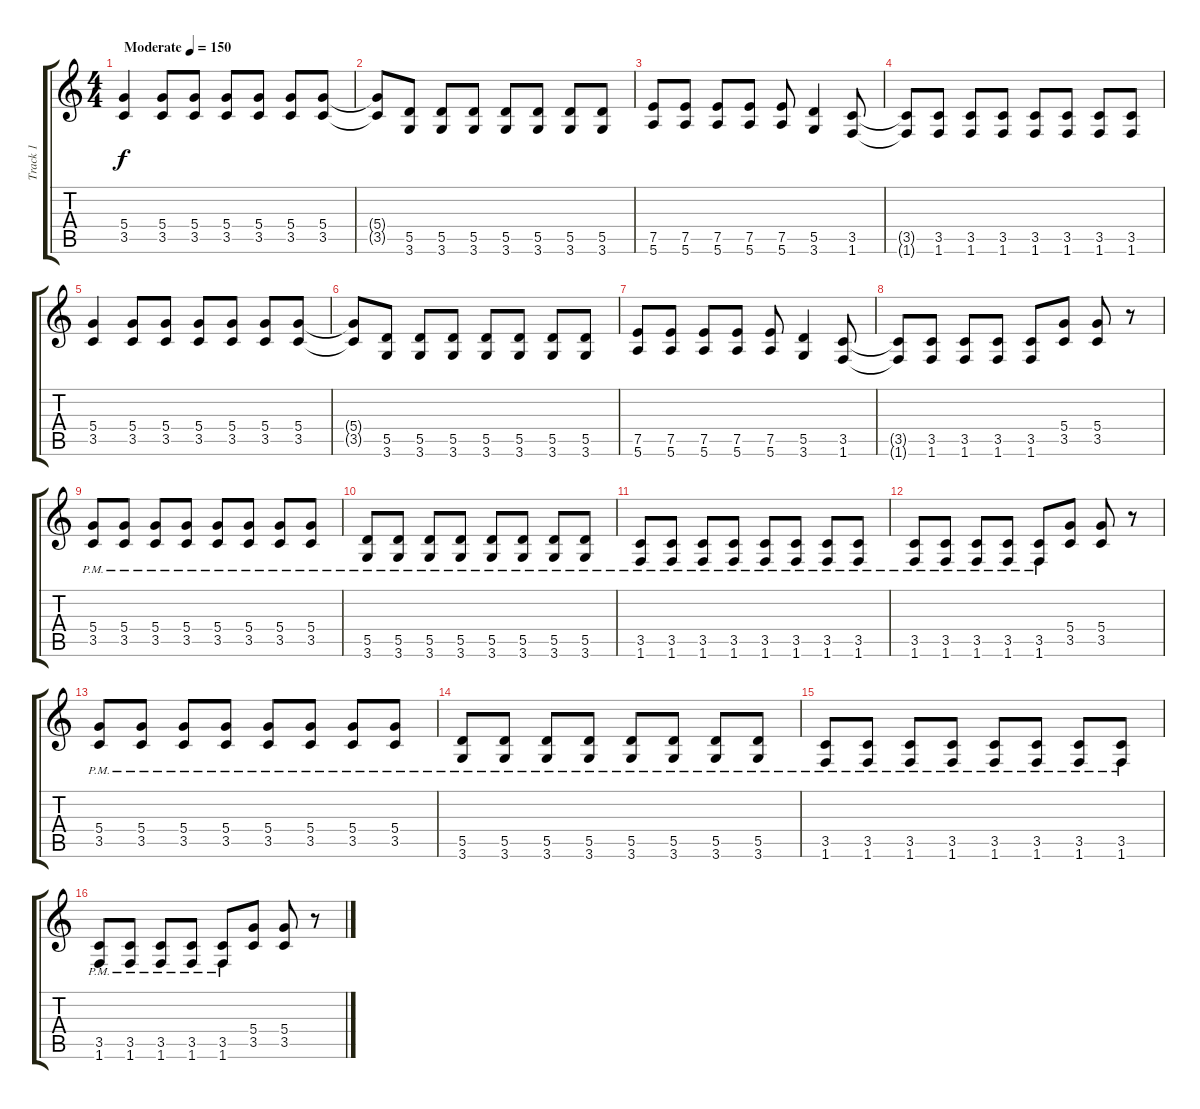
\track ("Track 1" "Track 1") {instrument overdrivenguitar}
\staff {score tabs}
\tuning (E4 B3 G3 D3 A2 E2) {hide}
\ts (4 4)
\tempo (150 "Moderate")
\clef g2
\ks c
(5.4 3.5).4{dy f instrument overdrivenguitar} (5.4 3.5).8 (5.4 3.5).8 (5.4 3.5).8 (5.4 3.5).8 (5.4 3.5).8 (5.4 3.5).8 |
(5.4{t} 3.5{t}).8 (5.5 3.6).8 (5.5 3.6).8 (5.5 3.6).8 (5.5 3.6).8 (5.5 3.6).8 (5.5 3.6).8 (5.5 3.6).8 |
(7.5 5.6).8 (7.5 5.6).8 (7.5 5.6).8 (7.5 5.6).8 (7.5 5.6).8 (5.5 3.6).4 (3.5 1.6).8 |
(3.5{t} 1.6{t}).8 (3.5 1.6).8 (3.5 1.6).8 (3.5 1.6).8 (3.5 1.6).8 (3.5 1.6).8 (3.5 1.6).8 (3.5 1.6).8 |
(5.4 3.5).4 (5.4 3.5).8 (5.4 3.5).8 (5.4 3.5).8 (5.4 3.5).8 (5.4 3.5).8 (5.4 3.5).8 |
(5.4{t} 3.5{t}).8 (5.5 3.6).8 (5.5 3.6).8 (5.5 3.6).8 (5.5 3.6).8 (5.5 3.6).8 (5.5 3.6).8 (5.5 3.6).8 |
(7.5 5.6).8 (7.5 5.6).8 (7.5 5.6).8 (7.5 5.6).8 (7.5 5.6).8 (5.5 3.6).4 (3.5 1.6).8 |
(3.5{t} 1.6{t}).8 (3.5 1.6).8 (3.5 1.6).8 (3.5 1.6).8 (3.5 1.6).8 (5.4 3.5).8 (5.4 3.5).8 r.8 |
(5.4{pm} 3.5{pm}).8 (5.4{pm} 3.5{pm}).8 (5.4{pm} 3.5{pm}).8 (5.4{pm} 3.5{pm}).8 (5.4{pm} 3.5{pm}).8 (5.4{pm} 3.5{pm}).8 (5.4{pm} 3.5{pm}).8 (5.4{pm} 3.5{pm}).8 |
(5.5{pm} 3.6{pm}).8 (5.5{pm} 3.6{pm}).8 (5.5{pm} 3.6{pm}).8 (5.5{pm} 3.6{pm}).8 (5.5{pm} 3.6{pm}).8 (5.5{pm} 3.6{pm}).8 (5.5{pm} 3.6{pm}).8 (5.5{pm} 3.6{pm}).8 |
(3.5{pm} 1.6{pm}).8 (3.5{pm} 1.6{pm}).8 (3.5{pm} 1.6{pm}).8 (3.5{pm} 1.6{pm}).8 (3.5{pm} 1.6{pm}).8 (3.5{pm} 1.6{pm}).8 (3.5{pm} 1.6{pm}).8 (3.5{pm} 1.6{pm}).8 |
(3.5{pm} 1.6{pm}).8 (3.5{pm} 1.6{pm}).8 (3.5{pm} 1.6{pm}).8 (3.5{pm} 1.6{pm}).8 (3.5{pm} 1.6{pm}).8 (5.4 3.5).8 (5.4 3.5).8 r.8 |
(5.4{pm} 3.5{pm}).8 (5.4{pm} 3.5{pm}).8 (5.4{pm} 3.5{pm}).8 (5.4{pm} 3.5{pm}).8 (5.4{pm} 3.5{pm}).8 (5.4{pm} 3.5{pm}).8 (5.4{pm} 3.5{pm}).8 (5.4{pm} 3.5{pm}).8 |
(5.5{pm} 3.6{pm}).8 (5.5{pm} 3.6{pm}).8 (5.5{pm} 3.6{pm}).8 (5.5{pm} 3.6{pm}).8 (5.5{pm} 3.6{pm}).8 (5.5{pm} 3.6{pm}).8 (5.5{pm} 3.6{pm}).8 (5.5{pm} 3.6{pm}).8 |
(3.5{pm} 1.6{pm}).8 (3.5{pm} 1.6{pm}).8 (3.5{pm} 1.6{pm}).8 (3.5{pm} 1.6{pm}).8 (3.5{pm} 1.6{pm}).8 (3.5{pm} 1.6{pm}).8 (3.5{pm} 1.6{pm}).8 (3.5{pm} 1.6{pm}).8 |
(3.5{pm} 1.6{pm}).8 (3.5{pm} 1.6{pm}).8 (3.5{pm} 1.6{pm}).8 (3.5{pm} 1.6{pm}).8 (3.5{pm} 1.6{pm}).8 (5.4 3.5).8 (5.4 3.5).8 r.8
